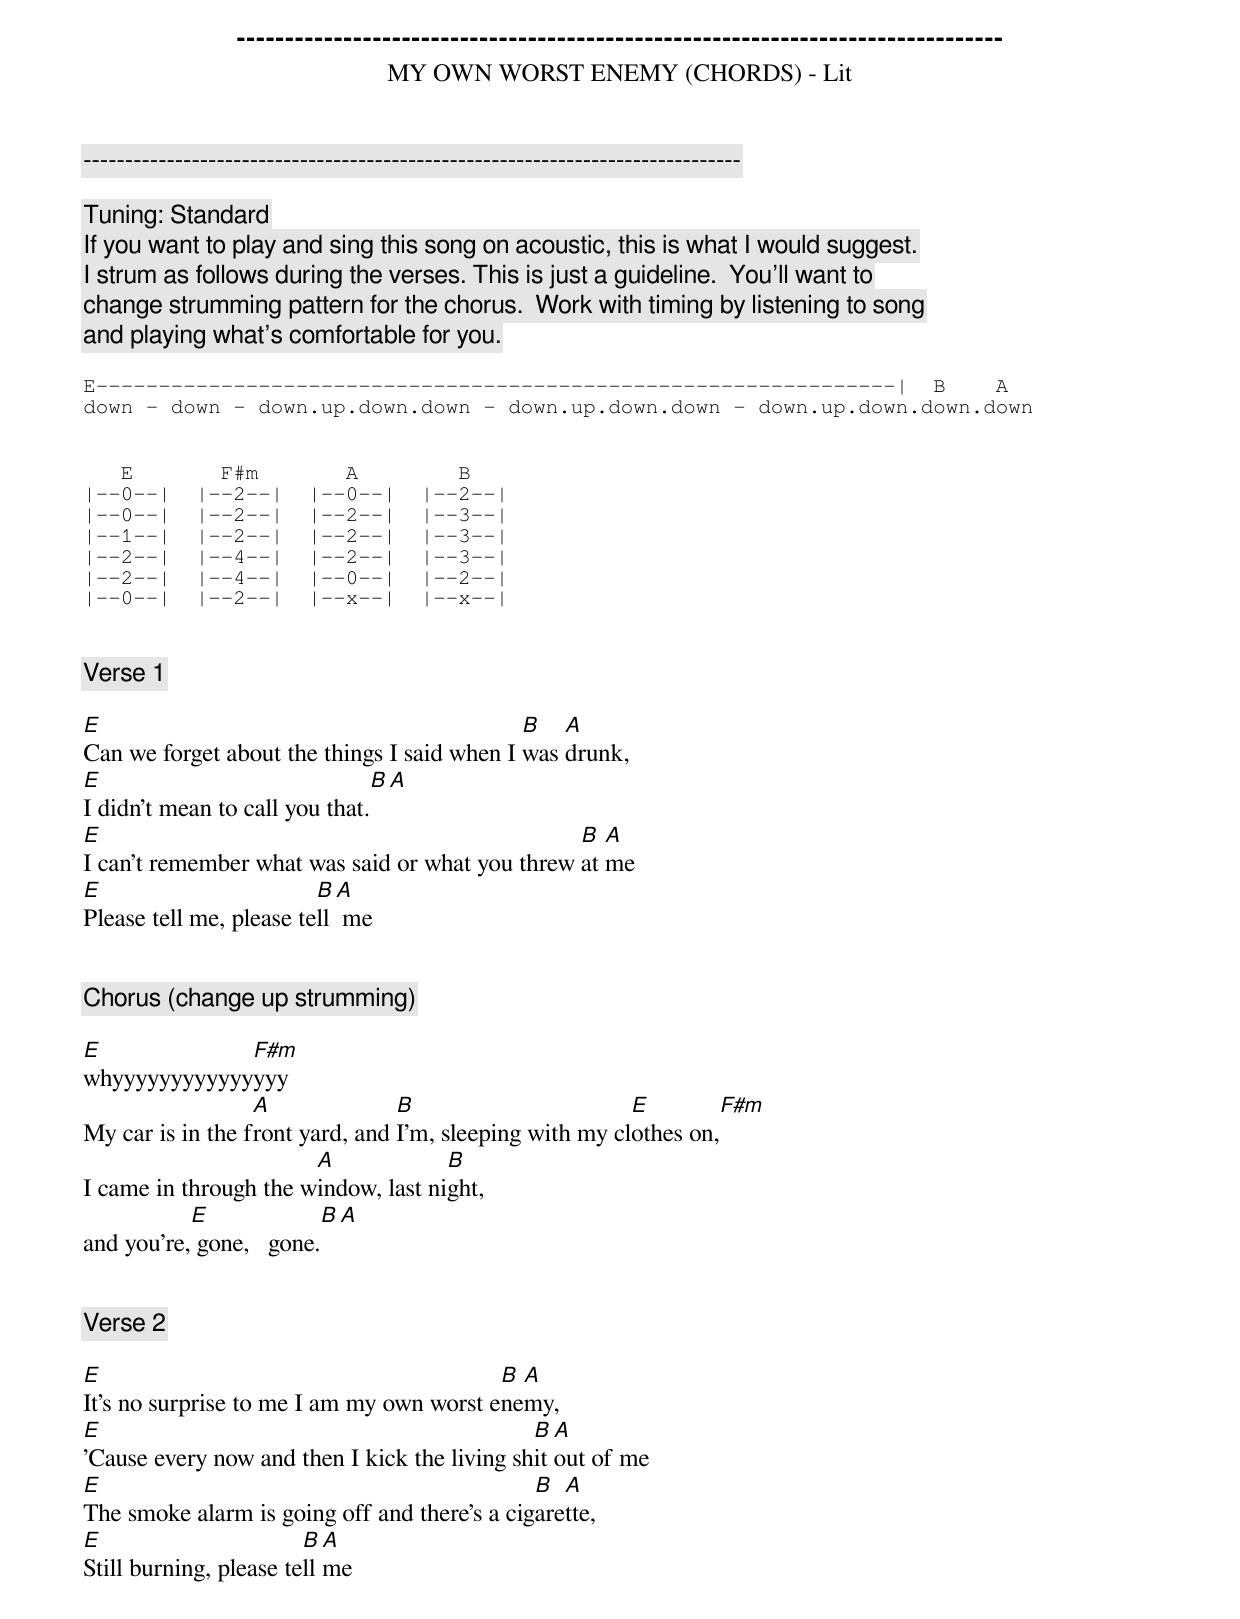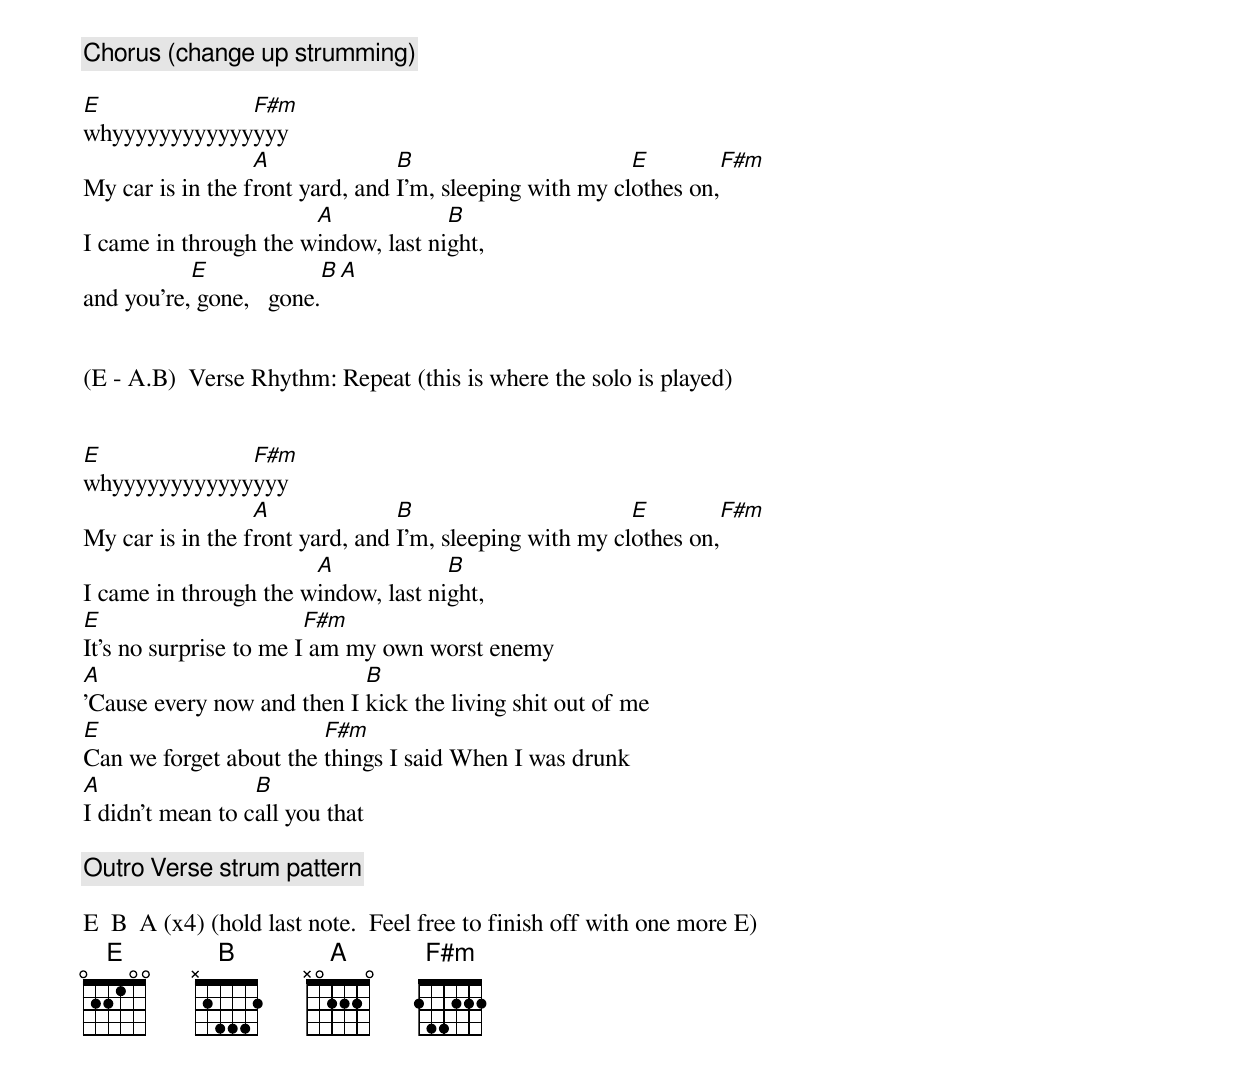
-------------------------------------------------------------------------------
                                                MY OWN WORST ENEMY (CHORDS) - Lit
-------------------------------------------------------------------------------

Tuning: Standard
If you want to play and sing this song on acoustic, this is what I would suggest.
I strum as follows during the verses. This is just a guideline.  You'll want to
change strumming pattern for the chorus.  Work with timing by listening to song
and playing what's comfortable for you.

E----------------------------------------------------------------|  B    A
down - down - down.up.down.down - down.up.down.down - down.up.down.down.down


   E       F#m       A        B
|--0--|  |--2--|  |--0--|  |--2--|
|--0--|  |--2--|  |--2--|  |--3--|
|--1--|  |--2--|  |--2--|  |--3--|
|--2--|  |--4--|  |--2--|  |--3--|
|--2--|  |--4--|  |--0--|  |--2--|
|--0--|  |--2--|  |--x--|  |--x--|


[Verse 1]

E                                            B   A
Can we forget about the things I said when I was drunk,
E                                B  A
I didn't mean to call you that.
E                                                B  A
I can't remember what was said or what you threw at me
E                        B A
Please tell me, please tell me


[Chorus] (change up strumming)

E             F#m
whyyyyyyyyyyyyyyy
                  A              B                       E           F#m
My car is in the front yard, and I'm, sleeping with my clothes on,
                       A             B
I came in through the window, last night,
           E              B  A
and you're, gone,   gone.


[Verse 2]

E                                         B A
It's no surprise to me I am my own worst enemy,
E                                             B  A
'Cause every now and then I kick the living shit out of me
E                                             B  A
The smoke alarm is going off and there's a cigarette,
E                       B  A
Still burning, please tell me


[Chorus] (change up strumming)

E             F#m
whyyyyyyyyyyyyyyy
                  A              B                       E           F#m
My car is in the front yard, and I'm, sleeping with my clothes on,
                       A             B
I came in through the window, last night,
           E              B  A
and you're, gone,   gone.


(E - A.B)  Verse Rhythm: Repeat (this is where the solo is played)


E             F#m
whyyyyyyyyyyyyyyy
                  A              B                       E           F#m
My car is in the front yard, and I'm, sleeping with my clothes on,
                       A             B
I came in through the window, last night,
E                       F#m
It's no surprise to me I am my own worst enemy
A                           B
'Cause every now and then I kick the living shit out of me
E                       F#m
Can we forget about the things I said When I was drunk
A                 B
I didn't mean to call you that

[Outro] Verse strum pattern

E  B  A (x4) (hold last note.  Feel free to finish off with one more E)
